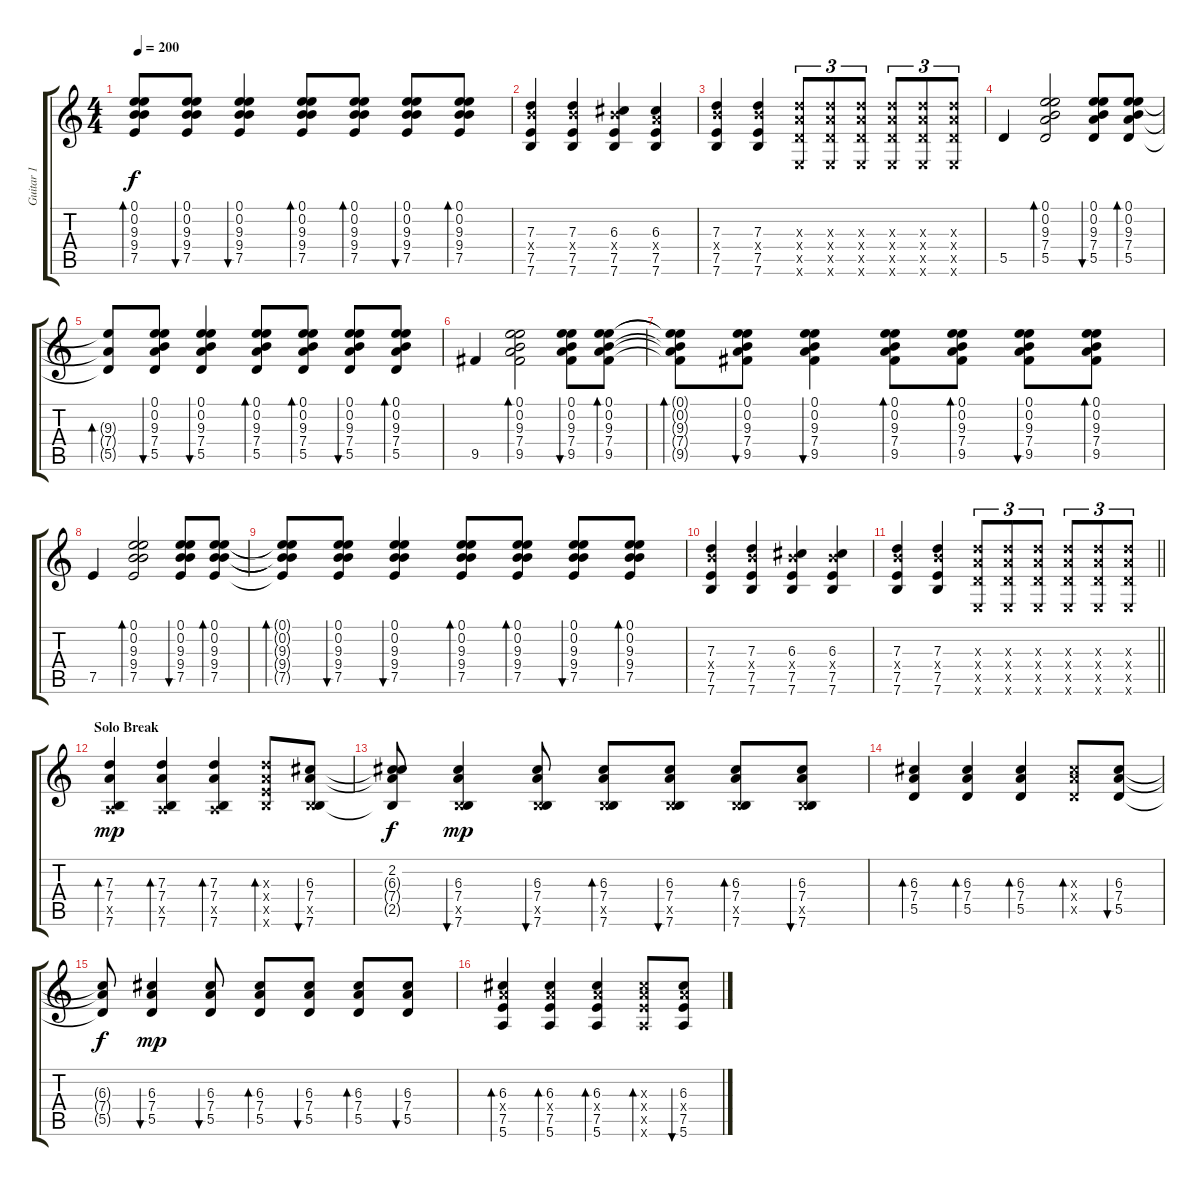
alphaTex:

\track ("Guitar 1" "Guitar 1") {instrument electricguitarclean}
\staff {score tabs}
\tuning (E4 B3 G3 D3 A2 E2) {hide}
\ts (4 4)
\tempo 200
\clef g2
\ks c
(0.1{t} 0.2{t} 9.3{t} 9.4{t} 7.5{t}).8{bd 60 dy f} (0.1 0.2 9.3 9.4 7.5).8{bu 60} (0.1 0.2 9.3 9.4 7.5).4{bu 60} (0.1 0.2 9.3 9.4 7.5).8{bd 60} (0.1 0.2 9.3 9.4 7.5).8{bd 60} (0.1 0.2 9.3 9.4 7.5).8{bu 60} (0.1 0.2 9.3 9.4 7.5).8{bd 60} |
(7.3 9.4{x} 7.5 7.6).4 (7.3 9.4{x} 7.5 7.6).4 (6.3 9.4{x} 7.5 7.6).4 (6.3 7.4{x} 7.5 7.6).4 |
(7.3 9.4{x} 7.5 7.6).4 (7.3 9.4{x} 7.5 7.6).4 (7.3{x} 7.4{x} 5.5{x} 0.6{x}).8{tu (3 2)} (7.3{x} 7.4{x} 5.5{x} 0.6{x}).8{tu (3 2)} (7.3{x} 7.4{x} 5.5{x} 0.6{x}).8{tu (3 2)} (7.3{x} 7.4{x} 5.5{x} 0.6{x}).8{tu (3 2)} (7.3{x} 7.4{x} 5.5{x} 0.6{x}).8{tu (3 2)} (7.3{x} 7.4{x} 5.5{x} 0.6{x}).8{tu (3 2)} |
5.5.4 (0.1 0.2 9.3 7.4 5.5).2{bd 60} (0.1 0.2 9.3 7.4 5.5).8{bu 60} (0.1 0.2 9.3 7.4 5.5).8{bd 60} |
(9.3{t} 7.4{t} 5.5{t}).8{bd 60} (0.1 0.2 9.3 7.4 5.5).8{bu 60} (0.1 0.2 9.3 7.4 5.5).4{bu 60} (0.1 0.2 9.3 7.4 5.5).8{bd 60} (0.1 0.2 9.3 7.4 5.5).8{bd 60} (0.1 0.2 9.3 7.4 5.5).8{bu 60} (0.1 0.2 9.3 7.4 5.5).8{bd 60} |
9.5.4 (0.1 0.2 9.3 7.4 9.5).2{bd 60} (0.1 0.2 9.3 7.4 9.5).8{bu 60} (0.1 0.2 9.3 7.4 9.5).8{bd 60} |
(0.1{t} 0.2{t} 9.3{t} 7.4{t} 9.5{t}).8{bd 60} (0.1 0.2 9.3 7.4 9.5).8{bu 60} (0.1 0.2 9.3 7.4 9.5).4{bu 60} (0.1 0.2 9.3 7.4 9.5).8{bd 60} (0.1 0.2 9.3 7.4 9.5).8{bd 60} (0.1 0.2 9.3 7.4 9.5).8{bu 60} (0.1 0.2 9.3 7.4 9.5).8{bd 60} |
7.5.4 (0.1 0.2 9.3 9.4 7.5).2{bd 60} (0.1 0.2 9.3 9.4 7.5).8{bu 60} (0.1 0.2 9.3 9.4 7.5).8{bd 60} |
(0.1{t} 0.2{t} 9.3{t} 9.4{t} 7.5{t}).8{bd 60} (0.1 0.2 9.3 9.4 7.5).8{bu 60} (0.1 0.2 9.3 9.4 7.5).4{bu 60} (0.1 0.2 9.3 9.4 7.5).8{bd 60} (0.1 0.2 9.3 9.4 7.5).8{bd 60} (0.1 0.2 9.3 9.4 7.5).8{bu 60} (0.1 0.2 9.3 9.4 7.5).8{bd 60} |
(7.3 9.4{x} 7.5 7.6).4 (7.3 9.4{x} 7.5 7.6).4 (6.3 9.4{x} 7.5 7.6).4 (6.3 9.4{x} 7.5 7.6).4 |
\barLineRight lightlight
(7.3 9.4{x} 7.5 7.6).4 (7.3 9.4{x} 7.5 7.6).4 (7.3{x} 7.4{x} 5.5{x} 0.6{x}).8{tu (3 2)} (7.3{x} 7.4{x} 5.5{x} 0.6{x}).8{tu (3 2)} (7.3{x} 7.4{x} 5.5{x} 0.6{x}).8{tu (3 2)} (7.3{x} 7.4{x} 5.5{x} 0.6{x}).8{tu (3 2)} (7.3{x} 7.4{x} 5.5{x} 0.6{x}).8{tu (3 2)} (7.3{x} 7.4{x} 5.5{x} 0.6{x}).8{tu (3 2)} |
\section ("" "Solo Break")
(7.3 7.4 0.5{x} 7.6).4{bd 60 dy mp} (7.3 7.4 0.5{x} 7.6).4{bd 60} (7.3 7.4 0.5{x} 7.6).4{bd 60} (7.3{x} 7.4{x} 7.5{x} 7.6{x}).8{bd 60} (6.3 7.4 2.5{x} 7.6).8{bu 60} |
(2.2 6.3{t} 7.4{t} 2.5{t}).8{dy f} (6.3 7.4 2.5{x} 7.6).4{bu 60 dy mp} (6.3 7.4 2.5{x} 7.6).8{bu 60} (6.3 7.4 2.5{x} 7.6).8{bd 60} (6.3 7.4 2.5{x} 7.6).8{bu 60} (6.3 7.4 2.5{x} 7.6).8{bd 60} (6.3 7.4 2.5{x} 7.6).8{bu 60} |
(6.3 7.4 5.5).4{bd 60} (6.3 7.4 5.5).4{bd 60} (6.3 7.4 5.5).4{bd 60} (6.3{x} 7.4{x} 5.5{x}).8{bd 60} (6.3 7.4 5.5).8{bu 60} |
(6.3{t} 7.4{t} 5.5{t}).8{dy f} (6.3 7.4 5.5).4{bu 60 dy mp} (6.3 7.4 5.5).8{bu 60} (6.3 7.4 5.5).8{bd 60} (6.3 7.4 5.5).8{bu 60} (6.3 7.4 5.5).8{bd 60} (6.3 7.4 5.5).8{bu 60} |
(6.3 7.4{x} 7.5 5.6).4{bd 60} (6.3 7.4{x} 7.5 5.6).4{bd 60} (6.3 7.4{x} 7.5 5.6).4{bd 60} (6.3{x} 7.4{x} 7.5{x} 5.6{x}).8{bd 60} (6.3 7.4{x} 7.5 5.6).8{bu 60}
